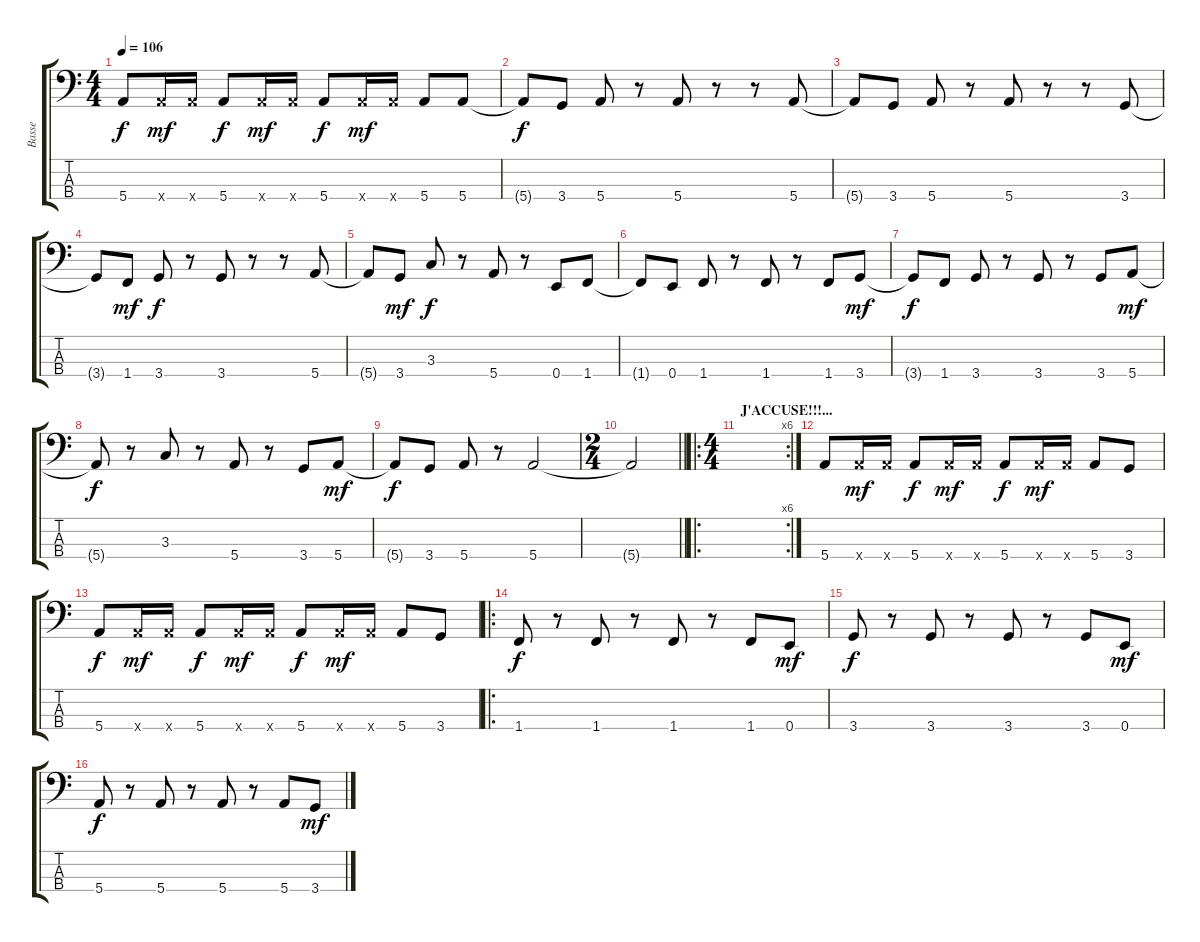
\track ("Basse" "Basse") {instrument electricbassfinger}
\staff {score tabs}
\tuning (G2 D2 A1 E1) {hide}
\ts (4 4)
\tempo 106
\clef f4
\ks c
5.4.8{dy f} 5.4{x}.16{dy mf} 5.4{x}.16 5.4.8{dy f} 5.4{x}.16{dy mf} 5.4{x}.16 5.4.8{dy f} 5.4{x}.16{dy mf} 5.4{x}.16 5.4.8 5.4.8 |
5.4{t}.8{dy f} 3.4.8 5.4.8 r.8 5.4.8 r.8 r.8 5.4.8 |
5.4{t}.8 3.4.8 5.4.8 r.8 5.4.8 r.8 r.8 3.4.8 |
3.4{t}.8 1.4.8{dy mf} 3.4.8{dy f} r.8 3.4.8 r.8 r.8 5.4.8 |
5.4{t}.8 3.4.8{dy mf} 3.3.8{dy f} r.8 5.4.8 r.8 0.4.8 1.4.8 |
1.4{t}.8 0.4.8 1.4.8 r.8 1.4.8 r.8 1.4.8 3.4.8{dy mf} |
3.4{t}.8{dy f} 1.4.8 3.4.8 r.8 3.4.8 r.8 3.4.8 5.4.8{dy mf} |
5.4{t}.8{dy f} r.8 3.3.8 r.8 5.4.8 r.8 3.4.8 5.4.8{dy mf} |
5.4{t}.8{dy f} 3.4.8 5.4.8 r.8 5.4.2 |
\ts (2 4)
\barLineRight lightlight
5.4{t}.2 |
\ro
\rc 6
\ts (4 4)
\section ("" "J'ACCUSE!!!...")
|
5.4.8 5.4{x}.16{dy mf} 5.4{x}.16 5.4.8{dy f} 5.4{x}.16{dy mf} 5.4{x}.16 5.4.8{dy f} 5.4{x}.16{dy mf} 5.4{x}.16 5.4.8 3.4.8 |
5.4.8{dy f} 5.4{x}.16{dy mf} 5.4{x}.16 5.4.8{dy f} 5.4{x}.16{dy mf} 5.4{x}.16 5.4.8{dy f} 5.4{x}.16{dy mf} 5.4{x}.16 5.4.8 3.4.8 |
\ro
1.4.8{dy f} r.8 1.4.8 r.8 1.4.8 r.8 1.4.8 0.4.8{dy mf} |
3.4.8{dy f} r.8 3.4.8 r.8 3.4.8 r.8 3.4.8 0.4.8{dy mf} |
5.4.8{dy f} r.8 5.4.8 r.8 5.4.8 r.8 5.4.8 3.4.8{dy mf}
